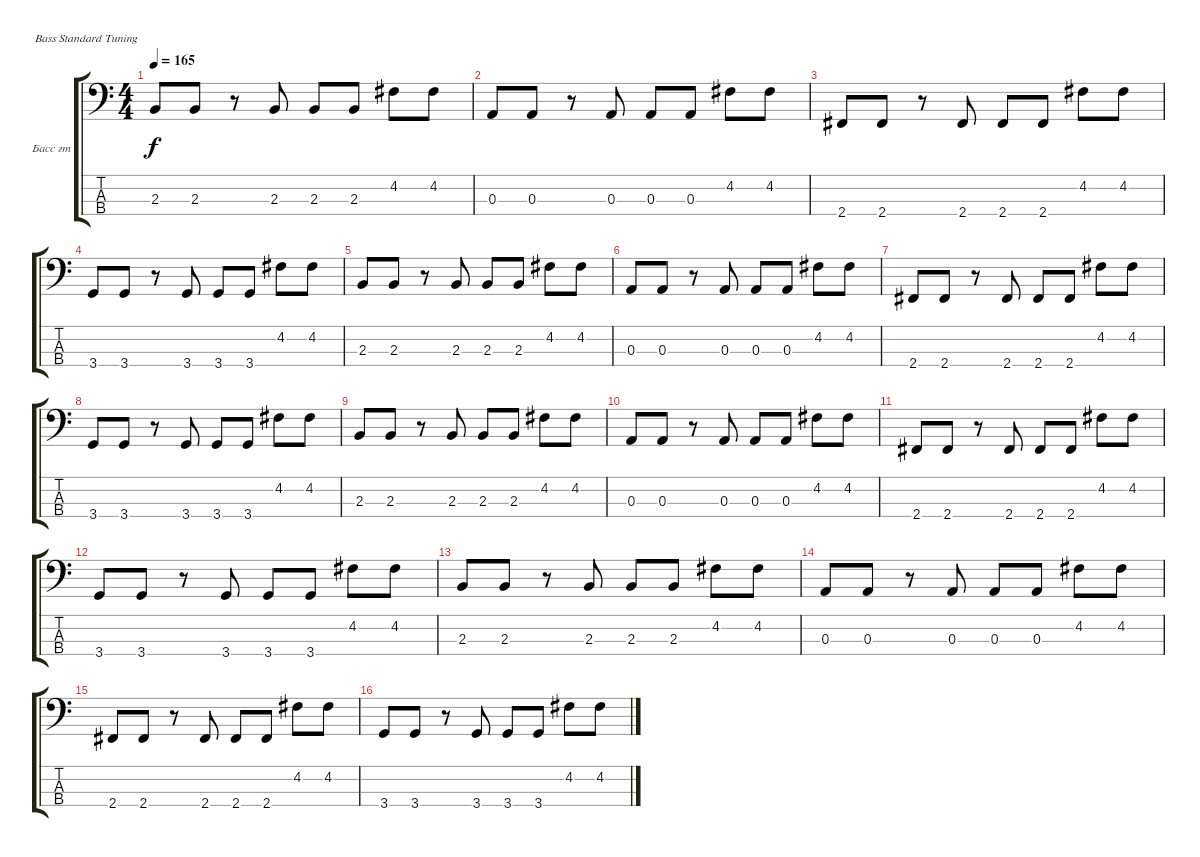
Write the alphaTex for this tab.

\bracketExtendMode groupsimilarinstruments
\firstSystemTrackNameOrientation horizontal
\otherSystemsTrackNameOrientation horizontal
\track ("Игорь Тихомиров" "Басс гт") {instrument electricbassfinger}
\staff {score tabs}
\tuning (G2 D2 A1 E1)
\ts (4 4)
\tempo 165
\clef f4
\scale
0.333333
\ks c
2.3.8{dy f} 2.3.8 r.8 2.3.8 2.3.8 2.3.8 4.2.8 4.2.8 |
\scale
0.333333 0.3.8 0.3.8 r.8 0.3.8 0.3.8 0.3.8 4.2.8 4.2.8 |
\scale
0.333333 2.4.8 2.4.8 r.8 2.4.8 2.4.8 2.4.8 4.2.8 4.2.8 |
\scale
0.333333 3.4.8 3.4.8 r.8 3.4.8 3.4.8 3.4.8 4.2.8 4.2.8 |
\scale
0.333333 2.3.8 2.3.8 r.8 2.3.8 2.3.8 2.3.8 4.2.8 4.2.8 |
\scale
0.333333 0.3.8 0.3.8 r.8 0.3.8 0.3.8 0.3.8 4.2.8 4.2.8 |
\scale
0.333333 2.4.8 2.4.8 r.8 2.4.8 2.4.8 2.4.8 4.2.8 4.2.8 |
\scale
0.333333 3.4.8 3.4.8 r.8 3.4.8 3.4.8 3.4.8 4.2.8 4.2.8 |
\scale
0.333333 2.3.8 2.3.8 r.8 2.3.8 2.3.8 2.3.8 4.2.8 4.2.8 |
\scale
0.333333 0.3.8 0.3.8 r.8 0.3.8 0.3.8 0.3.8 4.2.8 4.2.8 |
\scale
0.333333 2.4.8 2.4.8 r.8 2.4.8 2.4.8 2.4.8 4.2.8 4.2.8 |
\scale
0.333333 3.4.8 3.4.8 r.8 3.4.8 3.4.8 3.4.8 4.2.8 4.2.8 |
\scale
0.333333 2.3.8 2.3.8 r.8 2.3.8 2.3.8 2.3.8 4.2.8 4.2.8 |
\scale
0.333333 0.3.8 0.3.8 r.8 0.3.8 0.3.8 0.3.8 4.2.8 4.2.8 |
\scale
0.333333 2.4.8 2.4.8 r.8 2.4.8 2.4.8 2.4.8 4.2.8 4.2.8 |
\scale
0.333333 3.4.8 3.4.8 r.8 3.4.8 3.4.8 3.4.8 4.2.8 4.2.8
